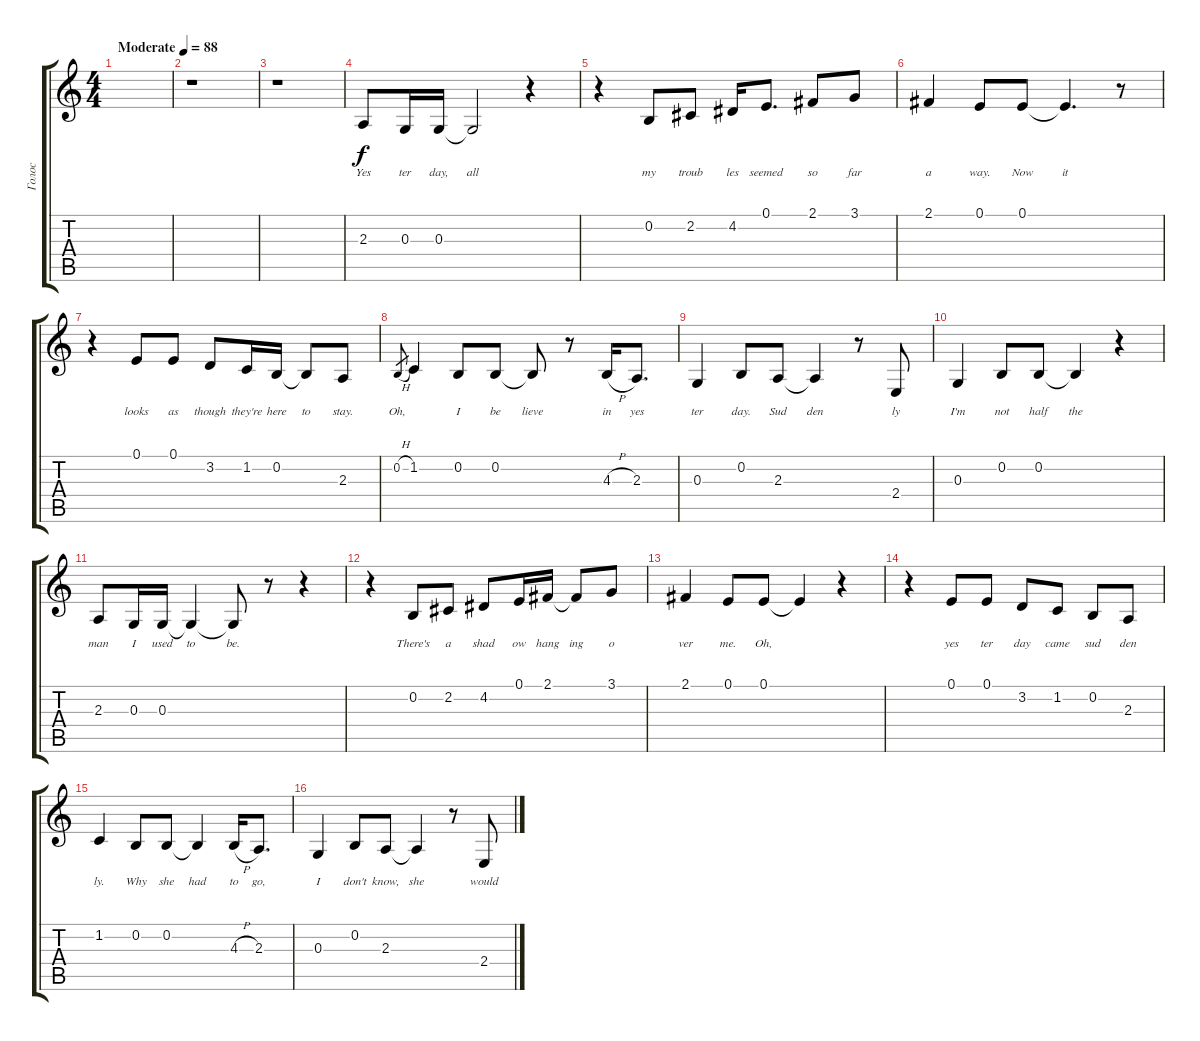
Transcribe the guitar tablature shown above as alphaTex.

\track ("Голос" "Голос") {instrument clarinet}
\staff {score tabs}
\tuning (E4 B3 G3 D3 A2 E2) {hide}
\ts (4 4)
\tempo (88 "Moderate")
\clef g2
\ks c
|
r.1 |
r.1 |
2.3.8{lyrics (0 "Yes") lyrics (1 "") lyrics (2 "") lyrics (3 "") lyrics (4 "")} 0.3.16{lyrics (0 "ter") lyrics (1 "") lyrics (2 "") lyrics (3 "") lyrics (4 "")} 0.3.16{lyrics (0 "day,") lyrics (1 "") lyrics (2 "") lyrics (3 "") lyrics (4 "")} 0.3{t}.2{lyrics (0 "all") lyrics (1 "") lyrics (2 "") lyrics (3 "") lyrics (4 "")} r.4 |
r.4 0.2.8{lyrics (0 "my") lyrics (1 "") lyrics (2 "") lyrics (3 "") lyrics (4 "")} 2.2.8{lyrics (0 "troub") lyrics (1 "") lyrics (2 "") lyrics (3 "") lyrics (4 "")} 4.2.16{lyrics (0 "les") lyrics (1 "") lyrics (2 "") lyrics (3 "") lyrics (4 "")} 0.1.8{d lyrics (0 "seemed") lyrics (1 "") lyrics (2 "") lyrics (3 "") lyrics (4 "")} 2.1.8{lyrics (0 "so") lyrics (1 "") lyrics (2 "") lyrics (3 "") lyrics (4 "")} 3.1.8{lyrics (0 "far") lyrics (1 "") lyrics (2 "") lyrics (3 "") lyrics (4 "")} |
2.1.4{lyrics (0 "a") lyrics (1 "") lyrics (2 "") lyrics (3 "") lyrics (4 "")} 0.1.8{lyrics (0 "way.") lyrics (1 "") lyrics (2 "") lyrics (3 "") lyrics (4 "")} 0.1.8{lyrics (0 "Now") lyrics (1 "") lyrics (2 "") lyrics (3 "") lyrics (4 "")} 0.1{t}.4{d lyrics (0 "it") lyrics (1 "") lyrics (2 "") lyrics (3 "") lyrics (4 "")} r.8 |
r.4 0.1.8{lyrics (0 "looks") lyrics (1 "") lyrics (2 "") lyrics (3 "") lyrics (4 "")} 0.1.8{lyrics (0 "as") lyrics (1 "") lyrics (2 "") lyrics (3 "") lyrics (4 "")} 3.2.8{lyrics (0 "though") lyrics (1 "") lyrics (2 "") lyrics (3 "") lyrics (4 "")} 1.2.16{lyrics (0 "they're") lyrics (1 "") lyrics (2 "") lyrics (3 "") lyrics (4 "")} 0.2.16{lyrics (0 "here") lyrics (1 "") lyrics (2 "") lyrics (3 "") lyrics (4 "")} 0.2{t}.8{lyrics (0 "to") lyrics (1 "") lyrics (2 "") lyrics (3 "") lyrics (4 "")} 2.3.8{lyrics (0 "stay.") lyrics (1 "") lyrics (2 "") lyrics (3 "") lyrics (4 "")} |
0.2{h}.8{lyrics (0 "Oh,") lyrics (1 "") lyrics (2 "") lyrics (3 "") lyrics (4 "") gr} 1.2.4{lyrics (0 "") lyrics (1 "") lyrics (2 "") lyrics (3 "") lyrics (4 "")} 0.2.8{lyrics (0 "I") lyrics (1 "") lyrics (2 "") lyrics (3 "") lyrics (4 "")} 0.2.8{lyrics (0 "be") lyrics (1 "") lyrics (2 "") lyrics (3 "") lyrics (4 "")} 0.2{t}.8{lyrics (0 "lieve") lyrics (1 "") lyrics (2 "") lyrics (3 "") lyrics (4 "")} r.8 4.3{h}.16{lyrics (0 "in") lyrics (1 "") lyrics (2 "") lyrics (3 "") lyrics (4 "")} 2.3.8{d lyrics (0 "yes") lyrics (1 "") lyrics (2 "") lyrics (3 "") lyrics (4 "")} |
0.3.4{lyrics (0 "ter") lyrics (1 "") lyrics (2 "") lyrics (3 "") lyrics (4 "")} 0.2.8{lyrics (0 "day.") lyrics (1 "") lyrics (2 "") lyrics (3 "") lyrics (4 "")} 2.3.8{lyrics (0 "Sud") lyrics (1 "") lyrics (2 "") lyrics (3 "") lyrics (4 "")} 2.3{t}.4{lyrics (0 "den") lyrics (1 "") lyrics (2 "") lyrics (3 "") lyrics (4 "")} r.8 2.4.8{lyrics (0 "ly") lyrics (1 "") lyrics (2 "") lyrics (3 "") lyrics (4 "")} |
0.3.4{lyrics (0 "I'm") lyrics (1 "") lyrics (2 "") lyrics (3 "") lyrics (4 "")} 0.2.8{lyrics (0 "not") lyrics (1 "") lyrics (2 "") lyrics (3 "") lyrics (4 "")} 0.2.8{lyrics (0 "half") lyrics (1 "") lyrics (2 "") lyrics (3 "") lyrics (4 "")} 0.2{t}.4{lyrics (0 "the") lyrics (1 "") lyrics (2 "") lyrics (3 "") lyrics (4 "")} r.4 |
2.3.8{lyrics (0 "man") lyrics (1 "") lyrics (2 "") lyrics (3 "") lyrics (4 "")} 0.3.16{lyrics (0 "I") lyrics (1 "") lyrics (2 "") lyrics (3 "") lyrics (4 "")} 0.3.16{lyrics (0 "used") lyrics (1 "") lyrics (2 "") lyrics (3 "") lyrics (4 "")} 0.3{t}.4{lyrics (0 "to") lyrics (1 "") lyrics (2 "") lyrics (3 "") lyrics (4 "")} 0.3{t}.8{lyrics (0 "be.") lyrics (1 "") lyrics (2 "") lyrics (3 "") lyrics (4 "")} r.8 r.4 |
r.4 0.2.8{lyrics (0 "There's") lyrics (1 "") lyrics (2 "") lyrics (3 "") lyrics (4 "")} 2.2.8{lyrics (0 "a") lyrics (1 "") lyrics (2 "") lyrics (3 "") lyrics (4 "")} 4.2.8{lyrics (0 "shad") lyrics (1 "") lyrics (2 "") lyrics (3 "") lyrics (4 "")} 0.1.16{lyrics (0 "ow") lyrics (1 "") lyrics (2 "") lyrics (3 "") lyrics (4 "")} 2.1.16{lyrics (0 "hang") lyrics (1 "") lyrics (2 "") lyrics (3 "") lyrics (4 "")} 2.1{t}.8{lyrics (0 "ing") lyrics (1 "") lyrics (2 "") lyrics (3 "") lyrics (4 "")} 3.1.8{lyrics (0 "o") lyrics (1 "") lyrics (2 "") lyrics (3 "") lyrics (4 "")} |
2.1.4{lyrics (0 "ver") lyrics (1 "") lyrics (2 "") lyrics (3 "") lyrics (4 "")} 0.1.8{lyrics (0 "me.") lyrics (1 "") lyrics (2 "") lyrics (3 "") lyrics (4 "")} 0.1.8{lyrics (0 "Oh,") lyrics (1 "") lyrics (2 "") lyrics (3 "") lyrics (4 "")} 0.1{t}.4{lyrics (0 "") lyrics (1 "") lyrics (2 "") lyrics (3 "") lyrics (4 "")} r.4 |
r.4 0.1.8{lyrics (0 "yes") lyrics (1 "") lyrics (2 "") lyrics (3 "") lyrics (4 "")} 0.1.8{lyrics (0 "ter") lyrics (1 "") lyrics (2 "") lyrics (3 "") lyrics (4 "")} 3.2.8{lyrics (0 "day") lyrics (1 "") lyrics (2 "") lyrics (3 "") lyrics (4 "")} 1.2.8{lyrics (0 "came") lyrics (1 "") lyrics (2 "") lyrics (3 "") lyrics (4 "")} 0.2.8{lyrics (0 "sud") lyrics (1 "") lyrics (2 "") lyrics (3 "") lyrics (4 "")} 2.3.8{lyrics (0 "den") lyrics (1 "") lyrics (2 "") lyrics (3 "") lyrics (4 "")} |
1.2.4{lyrics (0 "ly.") lyrics (1 "") lyrics (2 "") lyrics (3 "") lyrics (4 "")} 0.2.8{lyrics (0 "Why") lyrics (1 "") lyrics (2 "") lyrics (3 "") lyrics (4 "")} 0.2.8{lyrics (0 "she") lyrics (1 "") lyrics (2 "") lyrics (3 "") lyrics (4 "")} 0.2{t}.4{lyrics (0 "had") lyrics (1 "") lyrics (2 "") lyrics (3 "") lyrics (4 "")} 4.3{h}.16{lyrics (0 "to") lyrics (1 "") lyrics (2 "") lyrics (3 "") lyrics (4 "")} 2.3.8{d lyrics (0 "go,") lyrics (1 "") lyrics (2 "") lyrics (3 "") lyrics (4 "")} |
0.3.4{lyrics (0 "I") lyrics (1 "") lyrics (2 "") lyrics (3 "") lyrics (4 "")} 0.2.8{lyrics (0 "don't") lyrics (1 "") lyrics (2 "") lyrics (3 "") lyrics (4 "")} 2.3.8{lyrics (0 "know,") lyrics (1 "") lyrics (2 "") lyrics (3 "") lyrics (4 "")} 2.3{t}.4{lyrics (0 "she") lyrics (1 "") lyrics (2 "") lyrics (3 "") lyrics (4 "")} r.8 2.4.8{lyrics (0 "would") lyrics (1 "") lyrics (2 "") lyrics (3 "") lyrics (4 "")}
